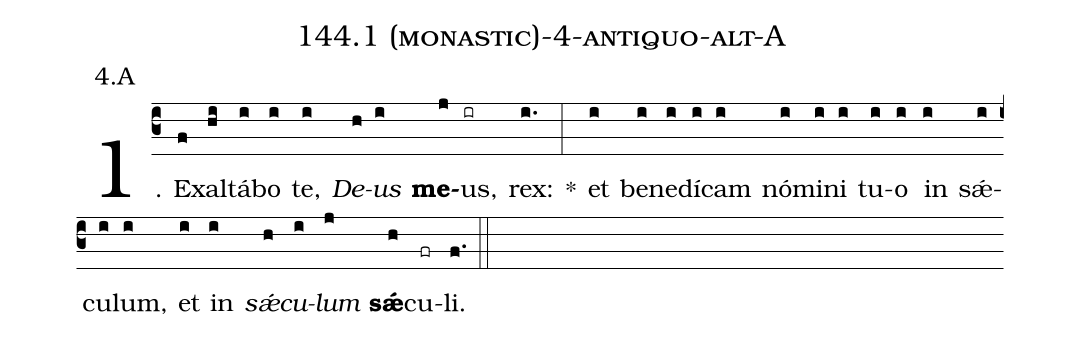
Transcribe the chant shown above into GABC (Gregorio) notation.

name: 144.1 (monastic)-4-antiquo-alt-A;
annotation: 4.A;
%%
(c3)1. Ex(f)al(hi)tá(i)bo(i) te,(i) <i>De</i>(h)<i>us</i>(i) <b>me</b>(j)us,(ir) rex:(i.) *(:) et(i) be(i)ne(i)dí(i)cam(i) nó(i)mi(i)ni(i) tu(i)o(i) in(i) sǽ(i)cu(i)lum,(i) et(i) in(i) <i>sǽ</i>(h)<i>cu</i>(i)<i>lum</i>(j) <b>sǽ</b>(h)cu(fr)li.(f.) (::)
